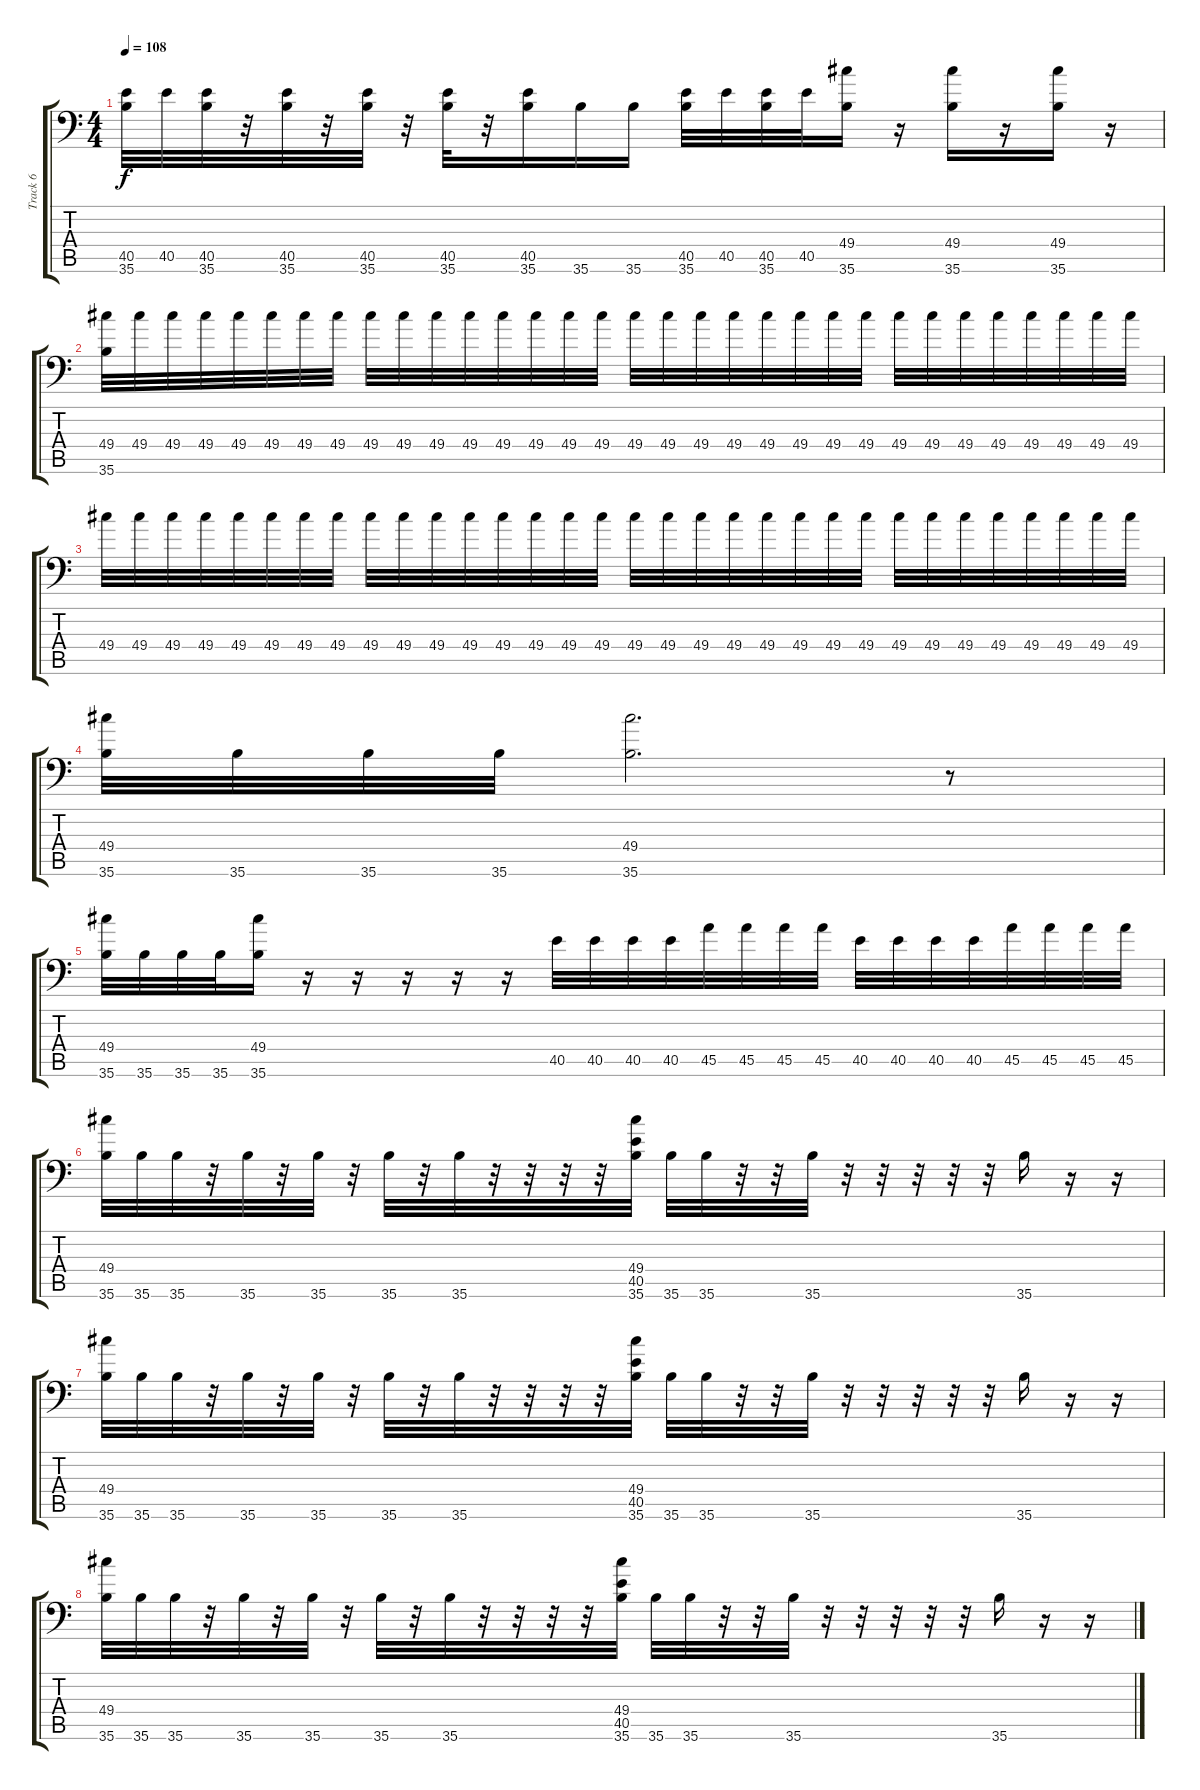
\track ("Track 6" "Track 6") {instrument acousticgrandpiano}
\staff {score tabs}
\tuning (C-1 C-1 C-1 C-1 C-1 C-1) {hide}
\ts (4 4)
\tempo 108
\clef f4
\ks c
(40.5 35.6).32{dy f} 40.5.32 (40.5 35.6).32 r.32 (40.5 35.6).32 r.32 (40.5 35.6).32 r.32 (40.5 35.6).32 r.32 (40.5 35.6).16 35.6.16 35.6.16 (40.5 35.6).32 40.5.32 (40.5 35.6).32 40.5.32 (49.4 35.6).16 r.16 (49.4 35.6).16 r.16 (49.4 35.6).16 r.16 |
(49.4 35.6).32 49.4.32 49.4.32 49.4.32 49.4.32 49.4.32 49.4.32 49.4.32 49.4.32 49.4.32 49.4.32 49.4.32 49.4.32 49.4.32 49.4.32 49.4.32 49.4.32 49.4.32 49.4.32 49.4.32 49.4.32 49.4.32 49.4.32 49.4.32 49.4.32 49.4.32 49.4.32 49.4.32 49.4.32 49.4.32 49.4.32 49.4.32 |
49.4.32 49.4.32 49.4.32 49.4.32 49.4.32 49.4.32 49.4.32 49.4.32 49.4.32 49.4.32 49.4.32 49.4.32 49.4.32 49.4.32 49.4.32 49.4.32 49.4.32 49.4.32 49.4.32 49.4.32 49.4.32 49.4.32 49.4.32 49.4.32 49.4.32 49.4.32 49.4.32 49.4.32 49.4.32 49.4.32 49.4.32 49.4.32 |
(49.4 35.6).32 35.6.32 35.6.32 35.6.32 (49.4 35.6).2{d} r.8 |
(49.4 35.6).32 35.6.32 35.6.32 35.6.32 (49.4 35.6).16 r.16 r.16 r.16 r.16 r.16 40.5.32 40.5.32 40.5.32 40.5.32 45.5.32 45.5.32 45.5.32 45.5.32 40.5.32 40.5.32 40.5.32 40.5.32 45.5.32 45.5.32 45.5.32 45.5.32 |
(49.4 35.6).32 35.6.32 35.6.32 r.32 35.6.32 r.32 35.6.32 r.32 35.6.32 r.32 35.6.32 r.32 r.32 r.32 r.32 (49.4 40.5 35.6).32 35.6.32 35.6.32 r.32 r.32 35.6.32 r.32 r.32 r.32 r.32 r.32 35.6.16 r.16 r.16 |
(49.4 35.6).32 35.6.32 35.6.32 r.32 35.6.32 r.32 35.6.32 r.32 35.6.32 r.32 35.6.32 r.32 r.32 r.32 r.32 (49.4 40.5 35.6).32 35.6.32 35.6.32 r.32 r.32 35.6.32 r.32 r.32 r.32 r.32 r.32 35.6.16 r.16 r.16 |
(49.4 35.6).32 35.6.32 35.6.32 r.32 35.6.32 r.32 35.6.32 r.32 35.6.32 r.32 35.6.32 r.32 r.32 r.32 r.32 (49.4 40.5 35.6).32 35.6.32 35.6.32 r.32 r.32 35.6.32 r.32 r.32 r.32 r.32 r.32 35.6.16 r.16 r.16
